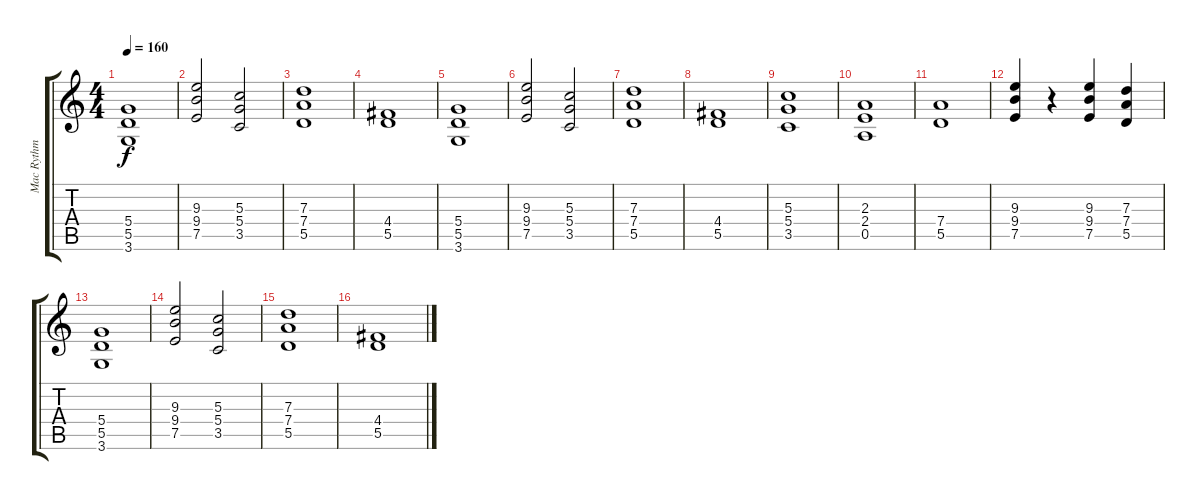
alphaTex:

\track ("Mac Rythm Guitar" "Mac Rythm ") {instrument overdrivenguitar}
\staff {score tabs}
\tuning (E4 B3 G3 D3 A2 E2) {hide}
\ts (4 4)
\tempo 160
\clef g2
\ks c
(5.4 5.5 3.6).1{dy f} |
(9.3 9.4 7.5).2 (5.3 5.4 3.5).2 |
(7.3 7.4 5.5).1 |
(4.4 5.5).1 |
(5.4 5.5 3.6).1 |
(9.3 9.4 7.5).2 (5.3 5.4 3.5).2 |
(7.3 7.4 5.5).1 |
(4.4 5.5).1 |
(5.3 5.4 3.5).1 |
(2.3 2.4 0.5).1 |
(7.4 5.5).1 |
(9.3 9.4 7.5).4 r.4 (9.3 9.4 7.5).4 (7.3 7.4 5.5).4 |
(5.4 5.5 3.6).1 |
(9.3 9.4 7.5).2 (5.3 5.4 3.5).2 |
(7.3 7.4 5.5).1 |
(4.4 5.5).1
